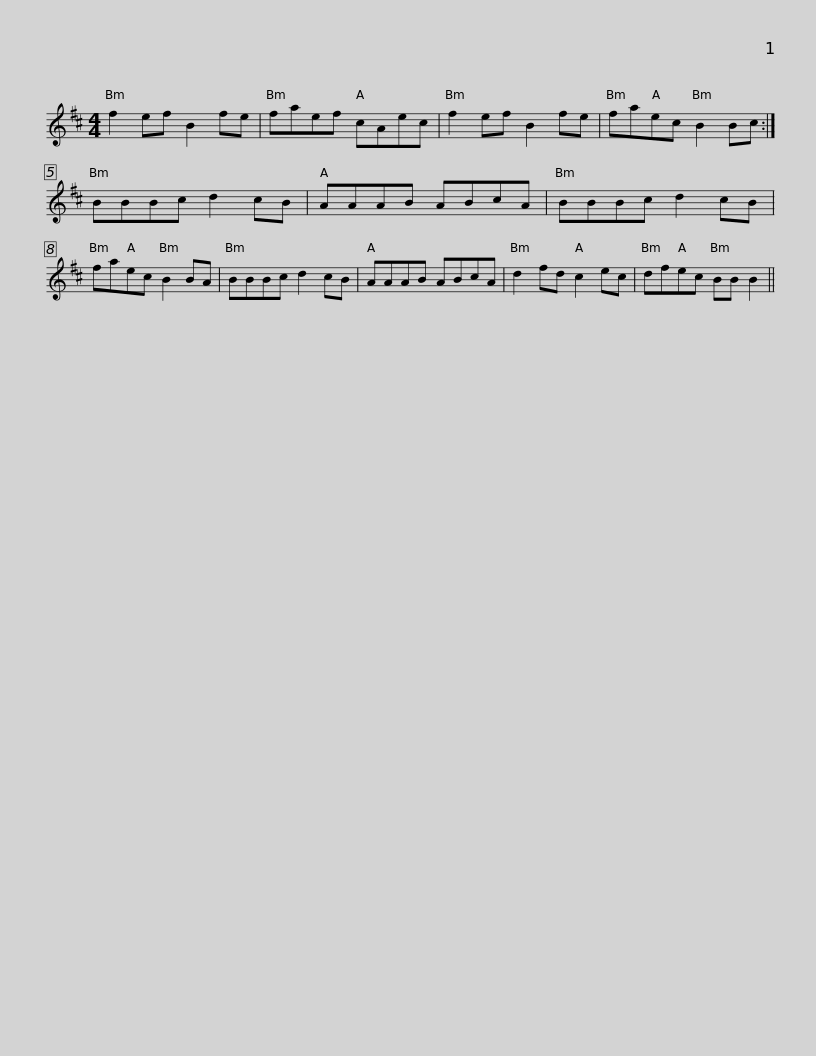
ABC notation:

X:1
L:1/8
M:4/4
I:linebreak $
K:Bmin
V:1 treble
V:1
 f2 ef B2 fe | faef cAec | f2 ef B2 fe | faec B2 Bc :| BBBc d2 cB | %5
 AAAB ABcA |$ BBBc d2 cB | faec B2 BA | BBBc d2 cB | AAAB ABcA | %10
 d2 fd c2 ec | dfec BB B2 || %12
